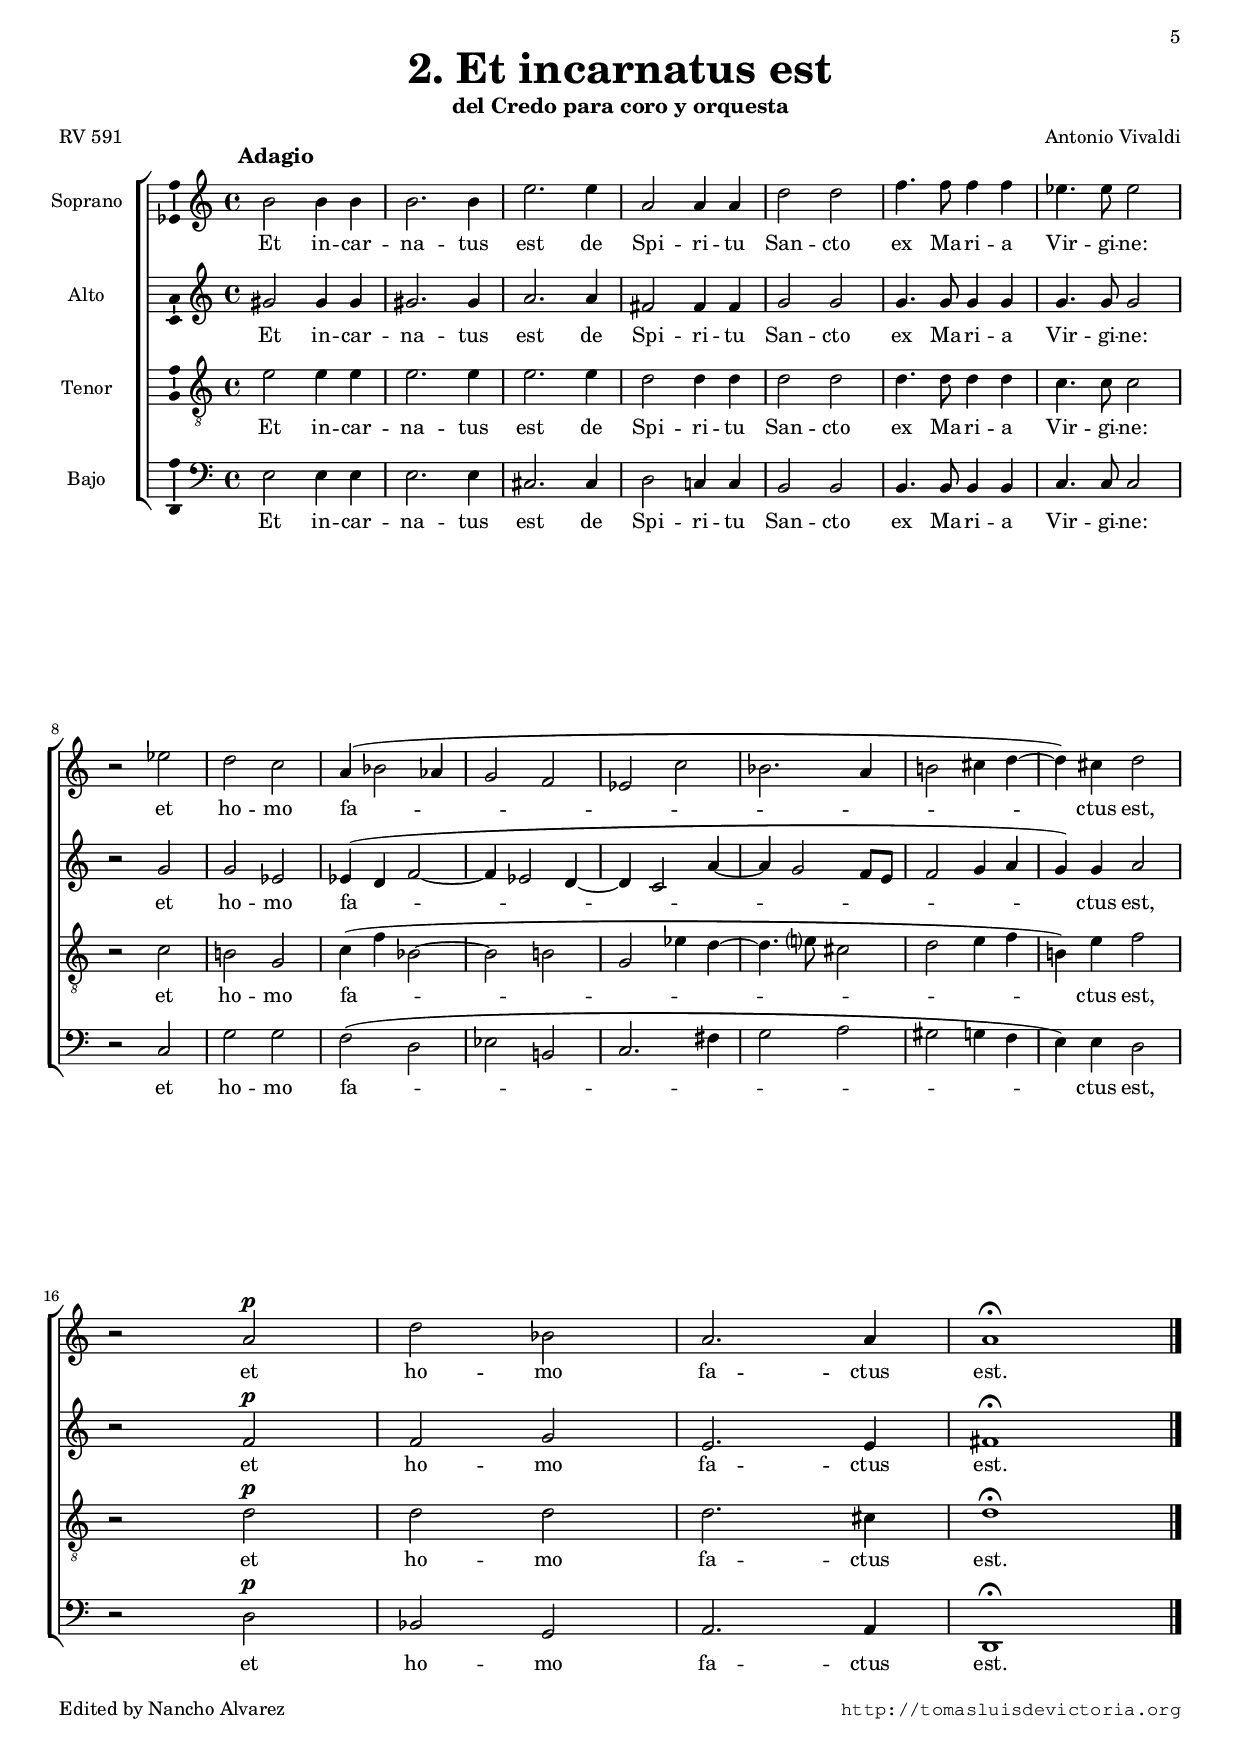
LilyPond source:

\version "2.11.32"

#(set-default-paper-size "a4")
#(set-global-staff-size 16.5)
#(ly:set-option 'point-and-click #f)

ss=\once \set suggestAccidentals = ##t


\header {
	title=\markup{\bigger \bigger \bigger "2. Et incarnatus est"}
	subtitle="del Credo para coro y orquesta"
	composer="Antonio Vivaldi"
	poet="RV 591"
	%opus="(-)"
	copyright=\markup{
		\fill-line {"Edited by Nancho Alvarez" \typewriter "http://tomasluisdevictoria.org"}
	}
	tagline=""
}

global={\key c \major \time 4/4 \skip 1*19 \bar "|." }



cantus={
	\once \override TextScript #'X-offset = #-3
	\once \override TextScript #'padding = #2
	b'2^\markup{\bigger \bold "Adagio"} b'4 b' |
	b'2. b'4 |
	e''2. e''4 |
	a'2 a'4 a' |
%5
	d''2 d'' |
	f''4. f''8 f''4 f'' |
	ees''4. ees''8 ees''2 |
	r ees'' |
	d'' c'' |
%10
	a'4( \melisma bes'2 aes'4 |
	g'2 f' |
	ees' c'' |
	bes'2. a'4 |
	b'!2 cis''4 d'' ~ |
%15
	d'') \melismaEnd cis'' d''2 |
	r a'^\p |
	d'' bes' |
	a'2. a'4 |
	a'1^\fermata
}

altus={
	\slurUp
	gis'2 gis'4 gis' |
	gis'2. gis'4 |
	a'2. a'4 |
	fis'2 fis'4 fis' |
%5
	g'2 g' |
	g'4. g'8 g'4 g' |
	g'4. g'8 g'2 |
	r g' |
	g' ees' |
%10
	ees'4(\melisma d' f'2 ~ |
	f'4 ees'2 d'4 ~ |
	d' c'2 a'4 ~ |
	a' g'2  f'8[ e'] |
	f'2 g'4 a' |
%15
	g') \melismaEnd g' a'2 |
	r f'^\p |
	f' g' |
	e'2. e'4 |
	fis'1^\fermata
}

tenor={
	e'2 e'4 e' |
	e'2. e'4 |
	e'2. e'4 |
	d'2 d'4 d' |
%5
	d'2 d' |
	d'4. d'8 d'4 d' |
	c'4. c'8 c'2 |
	r c' |
	b! g |
%10
	c'4(\melisma f' bes2 ~ |
	bes b |
	g ees'4 d' ~ |
	d'4. e'?8 cis'2 |
	d' e'4 f' |
%15
	b!) \melismaEnd e' f'2 |
	r d'^\p |
	d' d' |
	d'2. cis'4 |
	d'1^\fermata
}

bassus={
	e2 e4 e |
	e2. e4 |
	cis2. cis4 |
	d2 c!4 c |
%5
	b,2 b, |
	b,4. b,8 b,4 b, |
	c4. c8 c2 | \break
	r c |
	g g |
%10
	f(\melisma d |
	ees b,! |
	c2. fis4 |
	g2 a |
	gis g4 f |
%15
	e) \melismaEnd e d2 | \break
	r d^\p |
	bes, g, |
	a,2. a,4 |
	d,1^\fermata
}

textocantus=\lyricmode{
Et in -- car -- na -- tus est
de Spi -- ri -- tu San -- cto 
ex Ma -- ri -- a Vir -- gi -- ne:
et ho -- mo fa -- ctus est,
et ho -- mo fa -- ctus est.
}

textoaltus=\lyricmode{
Et in -- car -- na -- tus est
de Spi -- ri -- tu San -- cto 
ex Ma -- ri -- a Vir -- gi -- ne:
et ho -- mo fa -- ctus est,
et ho -- mo fa -- ctus est.
}

textotenor=\lyricmode{
Et in -- car -- na -- tus est
de Spi -- ri -- tu San -- cto 
ex Ma -- ri -- a Vir -- gi -- ne:
et ho -- mo fa -- ctus est,
et ho -- mo fa -- ctus est.
}

textobassus=\lyricmode{
Et in -- car -- na -- tus est
de Spi -- ri -- tu San -- cto 
ex Ma -- ri -- a Vir -- gi -- ne:
et ho -- mo fa -- ctus est,
et ho -- mo fa -- ctus est.
}


\score {
\new ChoirStaff<<

	\new Staff <<\global
	\new Voice="v1" {
		\set Staff.instrumentName="Soprano " 
		\clef "treble"
		\cantus }
	\new Lyrics \lyricsto "v1" {\textocantus }
	>>

	
	\new Staff << \global
	\new Voice="v2" {
		\set Staff.instrumentName="Alto "
		\clef "treble" 
		\altus}
	\new Lyrics \lyricsto "v2" {\textoaltus }
	>>

	
	\new Staff <<\global
	\new Voice="v3" {
		\set Staff.instrumentName="Tenor "
		\clef "G_8"
		\tenor }
	\new Lyrics \lyricsto "v3" {\textotenor }
	>>
	

	\new Staff <<\global
	\new Voice="v4" {
		\set Staff.instrumentName="Bajo "
		\clef "bass" 
		\bassus }
	\new Lyrics \lyricsto "v4" {\textobassus}
	>>
	
>>

\layout{ 
	%\context {\Lyrics \override VerticalAxisGroup #'minimum-Y-extent = #'(-0 . 0) }
	\context {\Score \override BarNumber #'padding = #2 }
	%\context {\Lyrics \override LyricText #'font-size = #2 }
	%\context {\Voice melismaBusyProperties = #'() }
	%\context { \RemoveEmptyStaffContext }
	\context {\Staff \consists Ambitus_engraver 
			\override LigatureBracket #'padding = #1
	}
}

%\midi {}

}


\paper{
	%system-count=8
	line-width=19.0\cm
	ragged-last-bottom = ##f
	between-system-padding = 0
	print-first-page-number = ##t
        first-page-number = 5
}



